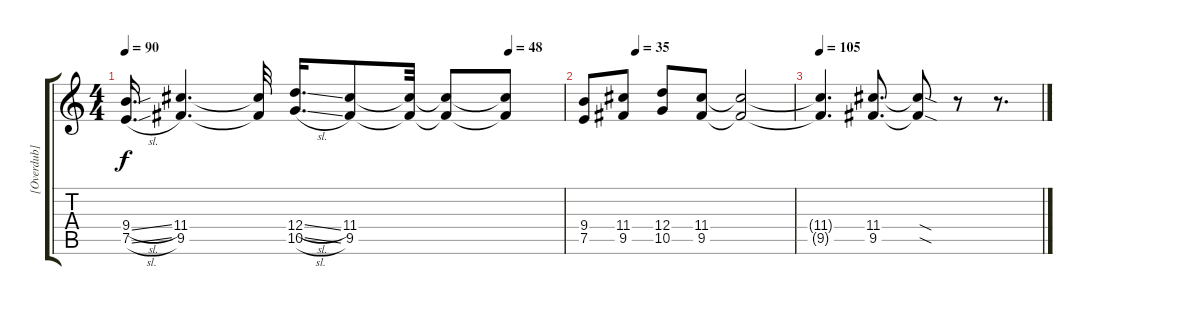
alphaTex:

\track ("[Overdub]" "[Overdub]") {instrument distortionguitar}
\staff {score tabs}
\tuning (E4 B3 G3 D3 A2 E2) {hide}
\ts (4 4)
\tempo 90
\tempo (48 0.875)
\clef g2
\ks c
(9.4{sl} 7.5{sl}).16{d dy f} (11.4 9.5).4{d} (11.4{t} 9.5{t}).32 (12.4{sl} 10.5{sl}).16{d} (11.4 9.5).8 (11.4{t} 9.5{t}).32 (11.4{t} 9.5{t}).8 (11.4{t} 9.5{t}).8 |
\tempo (35 0.25)
(9.4 7.5).8 (11.4 9.5).8 (12.4 10.5).8 (11.4 9.5).8 (11.4{t} 9.5{t}).2 |
\tempo 105
(11.4{t} 9.5{t}).4{d} (11.4 9.5).8{d} (11.4{sod t} 9.5{sod t}).8 r.8 r.8{d}
